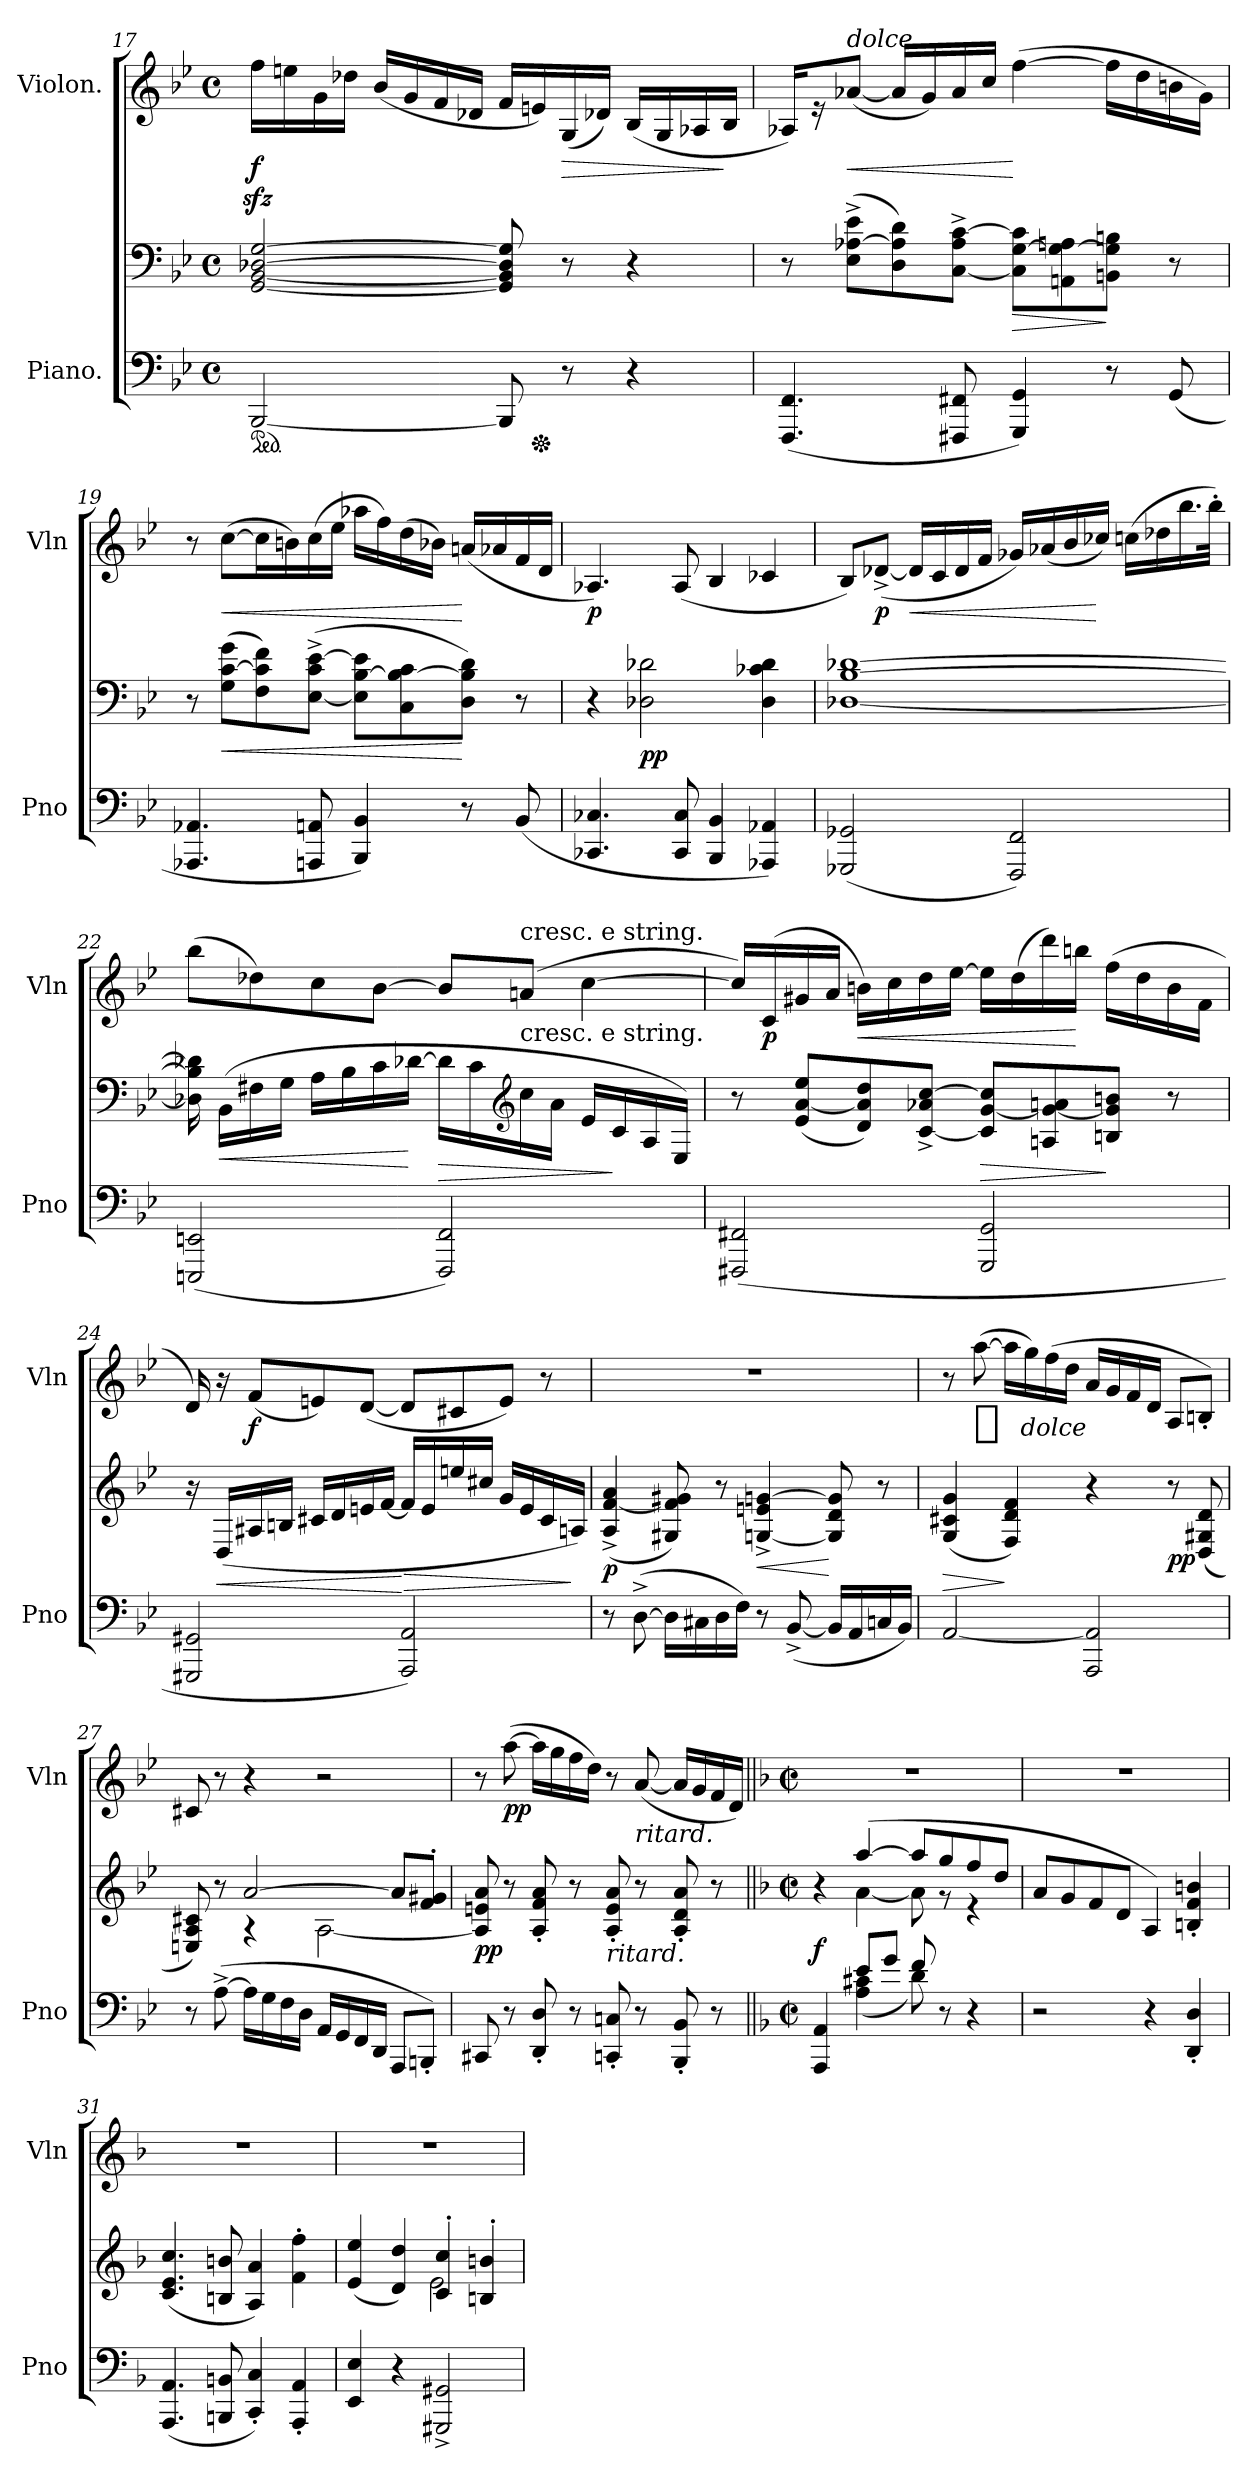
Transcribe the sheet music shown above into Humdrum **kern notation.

**kern	**kern	**dynam	**kern	**dynam
*part2	*part2	*part2	*part1	*part1
*staff3	*staff2	*staff2/3	*staff1	*staff1
*I"Piano.	*	*	*I"Violon.	*
*I'Pno	*	*	*I'Vln	*
*clefF4	*clefF4	*	*clefG2	*
*k[b-e-]	*k[b-e-]	*	*k[b-e-]	*
*g:	*g:	*	*g:	*
*M4/4	*M4/4	*	*M4/4	*
*met(c)	*met(c)	*	*met(c)	*
=17	=17	=17	=17	=17
!	!LO:DY:t=%s molto	!	!	!
*ped	*	*	*	*
*	*^	*	*	*
[2BBB-/	[2GGzz/ [2BB-zz/ [2D-Xzz/ [2Gzz/	2ryy	.	16ff\LL	f
.	.	.	.	16een\	.
.	.	.	.	16g\	.
.	.	.	.	16dd-X\JJ	.
.	.	.	.	(16b-/LL	.
.	.	.	.	16g/	.
.	.	.	.	16f/	.
.	.	.	.	16d-X/JJ	.
8BBB-/]	8GG]/ 8BB-]/ 8D-]/ 8G]/	16ryy	.	16f/LL	.
*Xped	*	*	*	*	*
.	.	4..ryy	.	16en/)	.
!	!	!	!	!	!LO:HP:b
8r	8r	.	.	(16G/	>
.	.	.	.	16d-X/JJ)	.
4r	4r	.	.	(16B-/LL	.
.	.	.	.	16G/	.
.	.	.	.	16A-X/	.
.	.	.	.	16B-/JJ	]
*	*v	*v	*	*	*
=18	=18	=18	=18	=18
(4.FFF/ 4.FF/	8r	.	16A-X/KL)	.
.	.	.	16r	.
!	!	!	!LO:TX:a:i:t=dolce	!
!	!	!	!	!LO:HP:b
.	(8E-^\ [8A-X^\ 8e-^\L	.	([8a-X/J	<
.	8D\ 8A-]\ 8d\)	.	16a-/LL]	.
.	.	.	16g/)	.
8FFF#X/ 8FF#X/	[8C^\ 8A-^\ [8c^\J	.	16a-/	.
.	.	.	16cc/JJ	.
!	!	!LO:HP:b	!	!
4GGG/ 4GG/)	8C]\ [<8G\ 8c]\L	>	([4ff\	[
.	8AAn\ 8G_\ 8An\	.	.	.
8r	8BBn\ 8G]\ 8Bn\J	]	16ff\LL]	.
.	.	.	16dd\	.
(8GG/	8r	.	16bn\	.
.	.	.	16g\JJ)	.
=19	=19	=19	=19	=19
4.AAA-X/ 4.AA-X/	8r	.	8r	.
!	!	!LO:HP:b	!	!LO:HP:b
.	(8G\ [8c\ 8g\L	<	([8cc\L	<
.	8F\ 8c]\ 8f\)	.	16cc\L]	.
.	.	.	16bn\)	.
8AAAn/ 8AAn/	([8E-^\ 8c^\ [8e-^\J	.	(16cc\	.
.	.	.	16ee-\JJ	.
4BBB-/ 4BB-/)	8E-]\ [<8B-\ 8e-]\L	.	16aa-X\LL	.
.	.	.	16ff\)	.
.	8C\ 8B-_\ 8c\	.	(16dd\	.
.	.	.	16b-X\JJ)	.
8r	8D\ 8B-]\ 8d\J)	[	(16an/LL	[
.	.	.	16a-X/	.
(8BB-/	8r	.	16f/	.
.	.	.	16d/JJ	.
=20	=20	=20	=20	=20
4.CC-X/ 4.C-X/	4r	.	4.A-X/)	p
.	2D-X\ 2d-X\	pp	.	.
8CC-/ 8C-/	.	.	(8A-/	.
4BBB-/ 4BB-/	.	.	4B-/	.
4AAA-X/ 4AA-X/)	4D-\ 4c-X\ 4d-\	.	4c-X/	.
=21	=21	=21	=21	=21
(2GGG-X/ 2GG-X/	[1D-X [1B- [1d-X	.	8B-/L)	.
.	.	.	([8d-X^/J	p
!	!	!	!	!LO:HP:b
.	.	.	16d-/LL]	<
.	.	.	16c/	.
.	.	.	16d-/	.
.	.	.	16f/JJ	.
2FFF/ 2FF/)	.	.	16g-X/LL)	.
.	.	.	(16a-X/	.
.	.	.	16b-/	.
.	.	.	16cc-X/JJ)	[
.	.	.	(16ccn\LL	.
.	.	.	16dd-X\	.
.	.	.	16.bb-\	.
.	.	.	32bb-'\JJk)	.
=22	=22	=22	=22	=22
(2EEEn/ 2EEn/	16D-X]\ 16B-]\ 16d-X]\	.	(8bb-\L	.
!	!	!LO:HP:b	!	!
.	(16BB-\LL	<	.	.
.	16F#X\	.	8dd-X\)	.
.	16G\JJ	.	.	.
.	16A\LL	.	8cc\	.
.	16B-\	.	.	.
.	16c\	.	[8b-\J	.
.	[16d-X\JJ	[	.	.
!	!	!LO:HP:b	!	!
2FFF/ 2FF/)	16d-\LL]	>	8b-/L]	.
.	16c\	.	.	.
*	*clefG2	*	*	*
!	!	!	!LO:TX:t=cresc. e string.	!
!	!LO:TX:a:t=cresc. e string.	!	!	!
.	16cc\	.	(8an/J	.
.	16a\JJ	.	.	.
.	16e-/LL	.	[4cc\	.
.	16c/	]	.	.
.	16A/	.	.	.
.	16E-/JJ)	.	.	.
=23	=23	=23	=23	=23
(2FFF#X/ 2FF#X/	8r	.	16cc/LL])	.
.	.	.	(<16c/	p
.	(8e-/ [8a/ 8ee-/L	.	16g#X/	.
.	.	.	16a/JJ	.
!	!	!	!	!LO:HP:b
.	8d/ 8a]/ 8dd/)	.	16bn\LL)	<
.	.	.	16cc\	.
.	[8c^>/ 8a-X^>/ [8cc^>/J	.	16dd\	.
.	.	.	[16ee-\JJ	.
!	!	!LO:HP:b	!	!
2GGG/ 2GG/	8c]/ [8g/ 8cc]/L	>	16ee-\LL]	.
.	.	.	(16dd\	.
.	8An/ 8g_/ 8an/	.	16ddd\)	.
.	.	.	16bbn\JJ	[
.	8Bn/ 8g]/ 8bn/J	]	(16ff\LL	.
.	.	.	16dd\	.
.	8r	.	16b\	.
.	.	.	16f\JJ	.
=24	=24	=24	=24	=24
2GGG#X/ 2GG#X/	16r	.	16d/)	.
!	!	!LO:HP:b	!	!
.	(16D/LL	<	16r	.
.	16A#X/	.	(8f/L	f
.	16Bn/JJ	.	.	.
.	16c#X/LL	.	8en/)	.
.	16d/	.	.	.
.	16en/	.	([8d/J	.
.	[16f/JJ	.	.	.
!	!	!LO:HP:n=1:b	!	!
2AAA/ 2AA/)	16f/LL]	[ >	8d/L]	.
.	16e/	.	.	.
.	16een/	.	8c#X/	.
.	16cc#X/JJ	.	.	.
.	16g/LL	.	8e/J)	.
.	16e/	.	.	.
.	16c#/	.	8r	.
.	16An/JJ)	]	.	.
=25	=25	=25	=25	=25
8r	(>4A^/ [4f^/ 4a^/	p	1r	.
([8D^\	.	.	.	.
16D\LL]	8G#X/ 8f]/ 8g#X/)	.	.	.
16C#X\	.	.	.	.
16D\	8r	.	.	.
16F\JJ)	.	.	.	.
!	!	!LO:HP:b	!	!
8r	[4Gn^>/ 4en^>/ [4gn^>/	<	.	.
([8BB-^/	.	.	.	.
16BB-/LL]	8G]/ 8d/ 8g]/	[	.	.
16AA/	.	.	.	.
16Cn/	8r	.	.	.
16BB-/JJ)	.	.	.	.
=26	=26	=26	=26	=26
!	!	!LO:HP:b	!	!
[2AA/	(4G/ 4c#X/ 4g/	>	8r	.
!	!	!	!	!LO:DY:t=%s dolce
.	.	.	([8aa\	p
.	4F/ 4d/ 4f/)	]	16aa\LL]	.
.	.	.	16gg\)	.
.	.	.	(16ff\	.
.	.	.	16dd\JJ	.
2AAA/ 2AA]/	4r	.	16a/LL	.
.	.	.	16g/	.
.	.	.	16f/	.
.	.	.	16d/JJ	.
.	8r	pp	8A/L	.
.	(8D/ 8G#X/ 8d/	.	8Bn'/J)	.
=27	=27	=27	=27	=27
*	*^	*	*	*
8r	8En/ 8A/ 8c#X/)	4ryy	.	8c#X/	.
([8A^\	8r	.	.	8r	.
16A\LL]	[2a/	4r	.	4r	.
16G\	.	.	.	.	.
16F\	.	.	.	.	.
16D\JJ	.	.	.	.	.
16AA/LL	.	[2A\	.	2r	.
16GG/	.	.	.	.	.
16FF/	.	.	.	.	.
16DD/JJ	.	.	.	.	.
8AAA/L	8a/L]	.	.	.	.
8BBBn'/J)	8f'</ 8g#X'</J	.	.	.	.
*	*v	*v	*	*	*
=28	=28	=28	=28	=28
8CC#X/	8A]/ 8en/ 8a/	pp	8r	.
8r	8r	.	([8aa\	pp
8DD'/ 8D'/	8A'/ 8f'/ 8a'/	.	16aa\LL]	.
.	.	.	16gg\	.
8r	8r	.	16ff\	.
.	.	.	16dd\JJ)	.
!	!LO:TX:b:i:t=ritard.	!	!	!
8CCn'/ 8Cn'/	8A'/ 8e'/ 8a'/	.	8r	.
!	!	!	!LO:TX:b:i:t=ritard.	!
8r	8r	.	([8a/	.
8BBB-'/ 8BB-'/	8A'/ 8d'/ 8a'/	.	16a/LL]	.
.	.	.	16g/	.
8r	8r	.	16f/	.
.	.	.	16d/JJ)	.
=29||	=29||	=29||	=29||	=29||
*k[b-]	*k[b-]	*	*k[b-]	*
*M2/2	*M2/2	*	*M2/2	*
*met(c|)	*met(c|)	*	*met(c|)	*
*	*	*	*MM132	*
*^	*^	*	*	*
4AAA/ 4AA/	4ryy	4r	4ryy	f	1r	.
8e/L	(4A\ 4c#X\	([4aa/	[4a\	.	.	.
8g/J	.	.	.	.	.	.
8f/	8d\)	8aa/L]	8a\]	.	.	.
8r	8ryy	8gg/	8r	.	.	.
4r	4ryy	8ff/	4r	.	.	.
.	.	8dd/J	.	.	.	.
*v	*v	*	*	*	*	*
*	*v	*v	*	*	*
=30	=30	=30	=30	=30
2r	8a/L	.	1r	.
.	8g/	.	.	.
.	8f/	.	.	.
.	8d/J	.	.	.
4r	4A/)	.	.	.
4DD'/ 4D'/	4Bn'/ 4f'/ 4bn'/	.	.	.
=31	=31	=31	=31	=31
(4.AAA/ 4.AA/	(4.c/ 4.e/ 4.cc/	.	1r	.
8BBBn/ 8BBn/	8Bn/ 8bn/	.	.	.
4CC'/ 4C'/)	4A/ 4a/)	.	.	.
4AAA'/ 4AA'/	4f'\ 4ff'\	.	.	.
=32	=32	=32	=32	=32
*	*^	*	*	*
4EE/ 4E/	(4e/ 4ee/	2ryy	.	1r	.
4r	4d/ 4dd/)	.	.	.	.
2GGG#X^/ 2GG#X^/	4c'/ 4cc'/	2e\	.	.	.
.	4Bn'/ 4bn'/	.	.	.	.
*	*v	*v	*	*	*
=	=	=	=	=
*-	*-	*-	*-	*-
